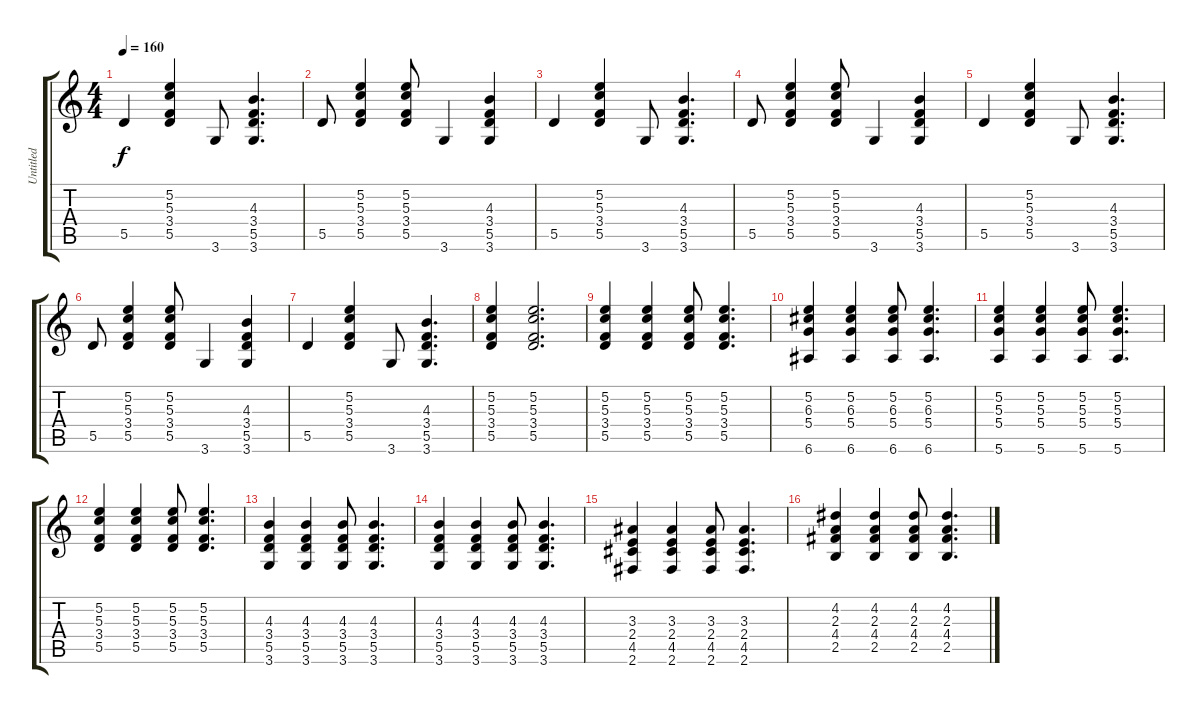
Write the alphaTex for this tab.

\track ("Untitled" "Untitled") {instrument acousticguitarnylon}
\staff {score tabs}
\tuning (E4 B3 G3 D3 A2 E2) {hide}
\ts (4 4)
\tempo 160
\clef g2
\ks c
5.5.4{dy f instrument acousticguitarnylon} (5.2 5.3 3.4 5.5).4 3.6.8 (4.3 3.4 5.5 3.6).4{d} |
5.5.8 (5.2 5.3 3.4 5.5).4 (5.2 5.3 3.4 5.5).8 3.6.4 (4.3 3.4 5.5 3.6).4 |
5.5.4 (5.2 5.3 3.4 5.5).4 3.6.8 (4.3 3.4 5.5 3.6).4{d} |
5.5.8 (5.2 5.3 3.4 5.5).4 (5.2 5.3 3.4 5.5).8 3.6.4 (4.3 3.4 5.5 3.6).4 |
5.5.4 (5.2 5.3 3.4 5.5).4 3.6.8 (4.3 3.4 5.5 3.6).4{d} |
5.5.8 (5.2 5.3 3.4 5.5).4 (5.2 5.3 3.4 5.5).8 3.6.4 (4.3 3.4 5.5 3.6).4 |
5.5.4 (5.2 5.3 3.4 5.5).4 3.6.8 (4.3 3.4 5.5 3.6).4{d} |
(5.2 5.3 3.4 5.5).4 (5.2 5.3 3.4 5.5).2{d} |
(5.2 5.3 3.4 5.5).4 (5.2 5.3 3.4 5.5).4 (5.2 5.3 3.4 5.5).8 (5.2 5.3 3.4 5.5).4{d} |
(5.2 6.3 5.4 6.6).4 (5.2 6.3 5.4 6.6).4 (5.2 6.3 5.4 6.6).8 (5.2 6.3 5.4 6.6).4{d} |
(5.2 5.3 5.4 5.6).4 (5.2 5.3 5.4 5.6).4 (5.2 5.3 5.4 5.6).8 (5.2 5.3 5.4 5.6).4{d} |
(5.2 5.3 3.4 5.5).4 (5.2 5.3 3.4 5.5).4 (5.2 5.3 3.4 5.5).8 (5.2 5.3 3.4 5.5).4{d} |
(4.3 3.4 5.5 3.6).4 (4.3 3.4 5.5 3.6).4 (4.3 3.4 5.5 3.6).8 (4.3 3.4 5.5 3.6).4{d} |
(4.3 3.4 5.5 3.6).4 (4.3 3.4 5.5 3.6).4 (4.3 3.4 5.5 3.6).8 (4.3 3.4 5.5 3.6).4{d} |
(3.3 2.4 4.5 2.6).4 (3.3 2.4 4.5 2.6).4 (3.3 2.4 4.5 2.6).8 (3.3 2.4 4.5 2.6).4{d} |
(4.2 2.3 4.4 2.5).4 (4.2 2.3 4.4 2.5).4 (4.2 2.3 4.4 2.5).8 (4.2 2.3 4.4 2.5).4{d}
